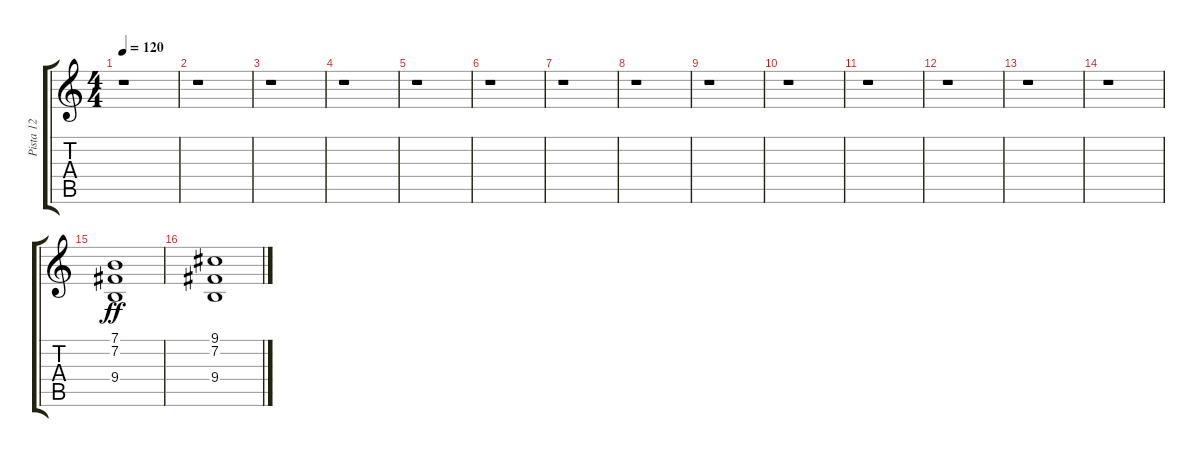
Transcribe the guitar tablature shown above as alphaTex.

\track ("Pista 12" "Pista 12") {instrument stringensemble1}
\staff {score tabs}
\tuning (E4 B3 G3 D3 A2 E2) {hide}
\ts (4 4)
\tempo 120
\clef g2
\ks c
r.1{dy ff} |
r.1 |
r.1 |
r.1 |
r.1 |
r.1 |
r.1 |
r.1 |
r.1 |
r.1 |
r.1 |
r.1 |
r.1 |
r.1 |
(7.1 7.2 9.4).1 |
(9.1 7.2 9.4).1
